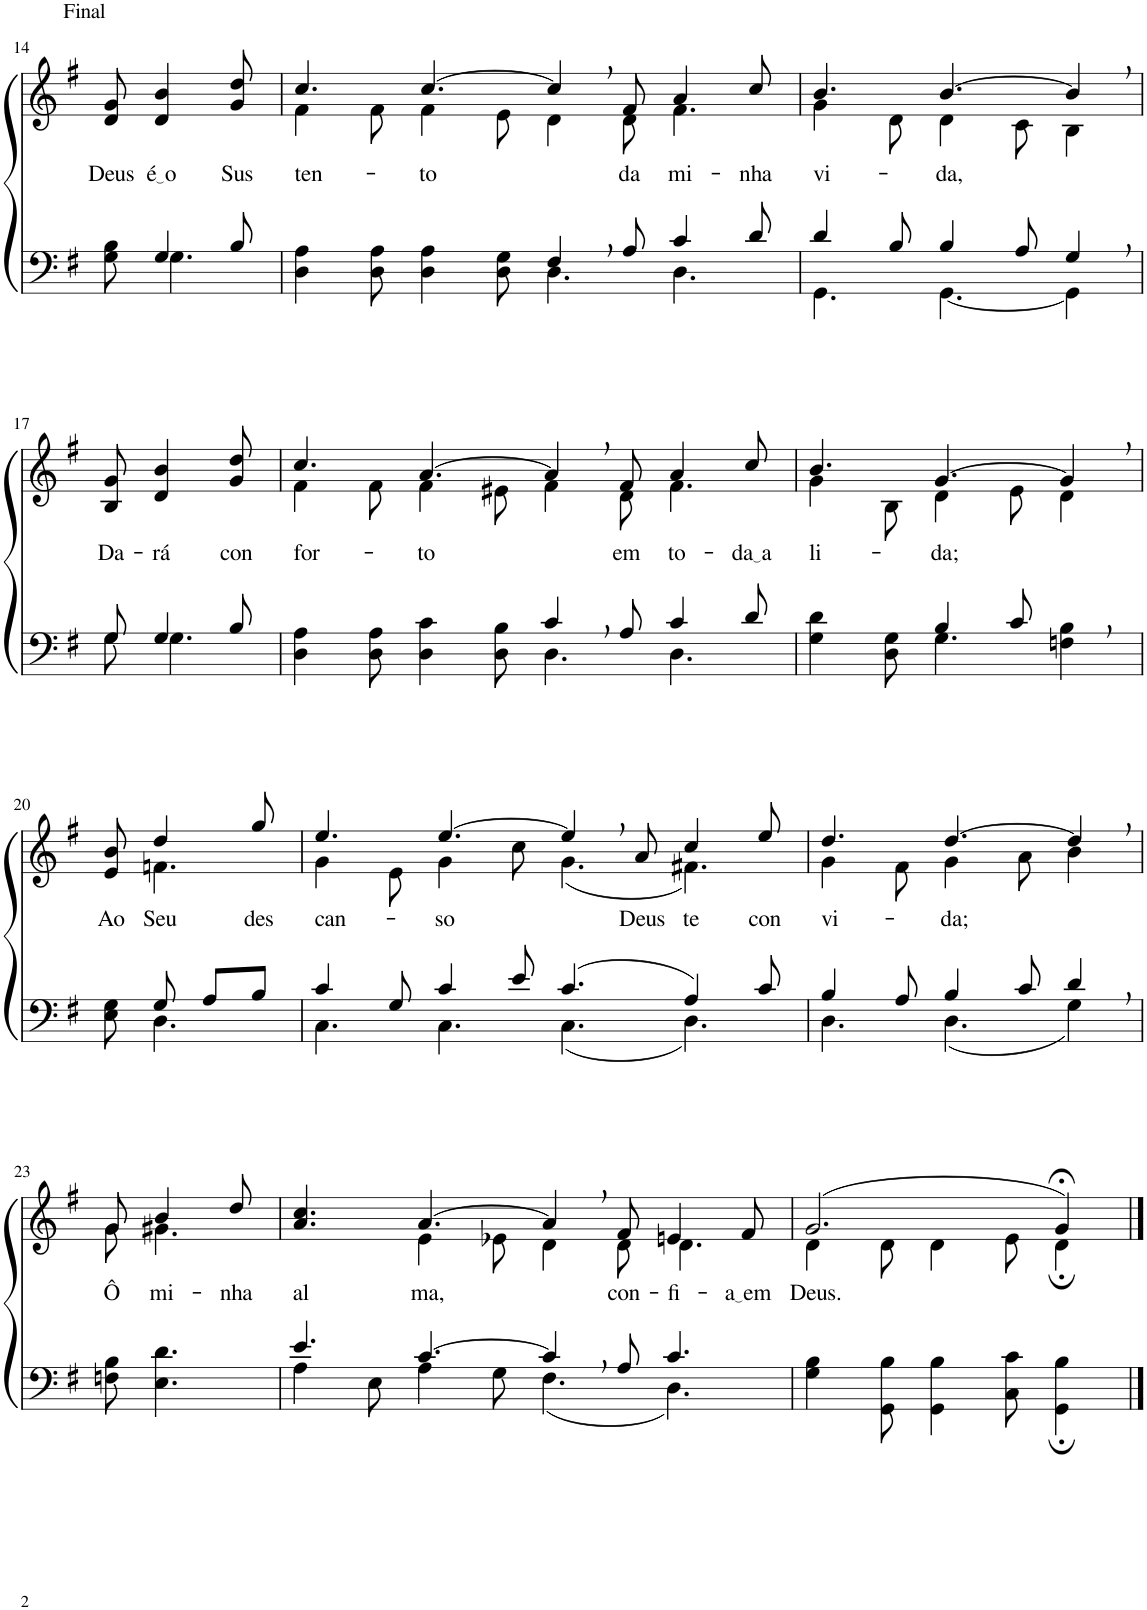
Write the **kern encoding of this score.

**kern	**kern	**text
*part2	*part1	*part1
*staff2	*staff1	*staff1
*I"Parte III e IV	*I"Parte I e II	*
!!LO:PB:g=z
*clefF4	*clefG2	*
*Trd1c2	*Trd1c2	*
*k[f#]	*k[f#]	*
*M12/8	*M12/8	*
=14	=14	=14
*^	*	*
!	!	!LO:TX:a:t=Final	!
!	!	!	!LO:LY:b
8G\ 8B\	8ryy	8d/ 8g/	Deus
!	!	!	!LO:LY:b
4G/	4.G\	4d/ 4b/	é o
!	!	!	!LO:LY:b
8B/	.	8g/ 8dd/	Sus-
=15	=15	=15	=15
*	*	*^	*
!	!	!	!	!LO:LY:b
2.ryy	4D\ 4A\	4.cc/	4f#\	-ten-
.	8D\ 8A\	.	8f#\	.
!	!	!	!	!LO:LY:b
.	4D\ 4A\	[4.cc/	4f#\	-to
.	8D\ 8G\	.	8e\	.
4F#,/	4.D\	4cc,/]	4d\	.
!	!	!	!	!LO:LY:b
8A/	.	8f#/	8d\	da
!	!	!	!	!LO:LY:b
4c/	4.D\	4a/	4.f#\	mi-
!	!	!	!	!LO:LY:b
8d/	.	8cc/	.	-nha
=16	=16	=16	=16	=16
!	!	!	!	!LO:LY:b
4d/	4.GG\	4.b/	4g\	vi-
8B/	.	.	8d\	.
!	!	!	!	!LO:LY:b
4B/	[4.GG\	[4.b/	4d\	-da,
8A/	.	.	8c\	.
4G,/	4GG\]	4b,/]	4B\	.
!!LO:LB:g=z
=17	=17	=17	=17	=17
!	!	!	!	!LO:LY:b
*	*	*v	*v	*
8G/	8G\	8B/ 8g/	Da-
!	!	!	!LO:LY:b
4G/	4.G\	4d/ 4b/	-rá
!	!	!	!LO:LY:b
8B/	.	8g/ 8dd/	con-
=18	=18	=18	=18
*	*	*^	*
!	!	!	!	!LO:LY:b
2.ryy	4D\ 4A\	4.cc/	4f#\	-for-
.	8D\ 8A\	.	8f#\	.
!	!	!	!	!LO:LY:b
.	4D\ 4c\	[4.a/	4f#\	-to
.	8D\ 8B\	.	8e#X\	.
4c,/	4.D\	4a,/]	4f#\	.
!	!	!	!	!LO:LY:b
8A/	.	8f#/	8d\	em
!	!	!	!	!LO:LY:b
4c/	4.D\	4a/	4.f#\	to-
!	!	!	!	!LO:LY:b
8d/	.	8cc/	.	da a
=19	=19	=19	=19	=19
!	!	!	!	!LO:LY:b
4ryy	4G\ 4d\	4.b/	4g\	li-
8ryy	8D\ 8G\	.	8B\	.
!	!	!	!	!LO:LY:b
4B/	4.G\	[4.g/	4d\	-da;
8c/	.	.	8e\	.
8ryy	4Fn\ 4B\	4g,/]	4d\	.
8ryy	.	.	.	.
!!LO:LB:g=z	!!
=20	=20	=20	=20	=20
!	!	!	!	!LO:LY:b
8ryy	8E\ 8G\	8e/ 8b/	8ryy	Ao
!	!	!	!	!LO:LY:b
8G/	4.D\	4dd/	4.fn\	Seu
8A/L	.	.	.	.
!	!	!	!	!LO:LY:b
8B/J	.	8gg/	.	des-
=21	=21	=21	=21	=21
!	!	!	!	!LO:LY:b
4c/	4.C\	4.ee/	4g\	-can-
8G/	.	.	8e\	.
!	!	!	!	!LO:LY:b
4c/	4.C\	[4.ee/	4g\	-so
8e/	.	.	8cc\	.
(4.c/	(4.C\	4ee,/]	(4.g\	.
!	!	!	!	!LO:LY:b
.	.	8a/	.	Deus
!	!	!	!	!LO:LY:b
4A/)	4.D\)	4cc/	4.f#X\)	te
!	!	!	!	!LO:LY:b
8c/	.	8ee/	.	con-
=22	=22	=22	=22	=22
!	!	!	!	!LO:LY:b
4B/	4.D\	4.dd/	4g\	-vi-
8A/	.	.	8f#\	.
!	!	!	!	!LO:LY:b
4B/	(4.D\	[4.dd/	4g\	-da;
8c/	.	.	8a\	.
4d,/	4G\)	4dd,/]	4b\	.
!!LO:LB:g=z	!!
=23	=23	=23	=23	=23
!	!	!	!	!LO:LY:b
*v	*v	*	*	*
8Fn\ 8B\	8g/	8g\	Ô
!	!	!	!LO:LY:b
4.E\ 4.d\	4b/	4.g#X\	mi-
!	!	!	!LO:LY:b
.	8dd/	.	-nha
=24	=24	=24	=24
*^	*	*	*
!	!	!	!	!LO:LY:b
4.e/	4A\	4.a/ 4.cc/	4.ryy	al-
.	8E\	.	.	.
!	!	!	!	!LO:LY:b
[4.c/	4A\	[4.a/	4e\	-ma,
.	8G\	.	8e-X\	.
4c,/]	(4.F#\	4a,/]	4d\	.
!	!	!	!	!LO:LY:b
8A/	.	8f#/	8d\	con-
!	!	!	!	!LO:LY:b
4.c/	4.D\)	4en/	4.d\	-fi-
!	!	!	!	!LO:LY:b
.	.	8f#/	.	a em
*v	*v	*	*	*
=25	=25	=25	=25
!	!	!	!LO:LY:b
4G\ 4B\	(2.g/	4d\	Deus.
8GG\ 8B\	.	8d\	.
4GG\ 4B\	.	4d\	.
8C\ 8c\	.	8e\	.
4GG\; 4B\;	4g;</)	4d;\	.
*	*v	*v	*
==	==	==
*-	*-	*-
